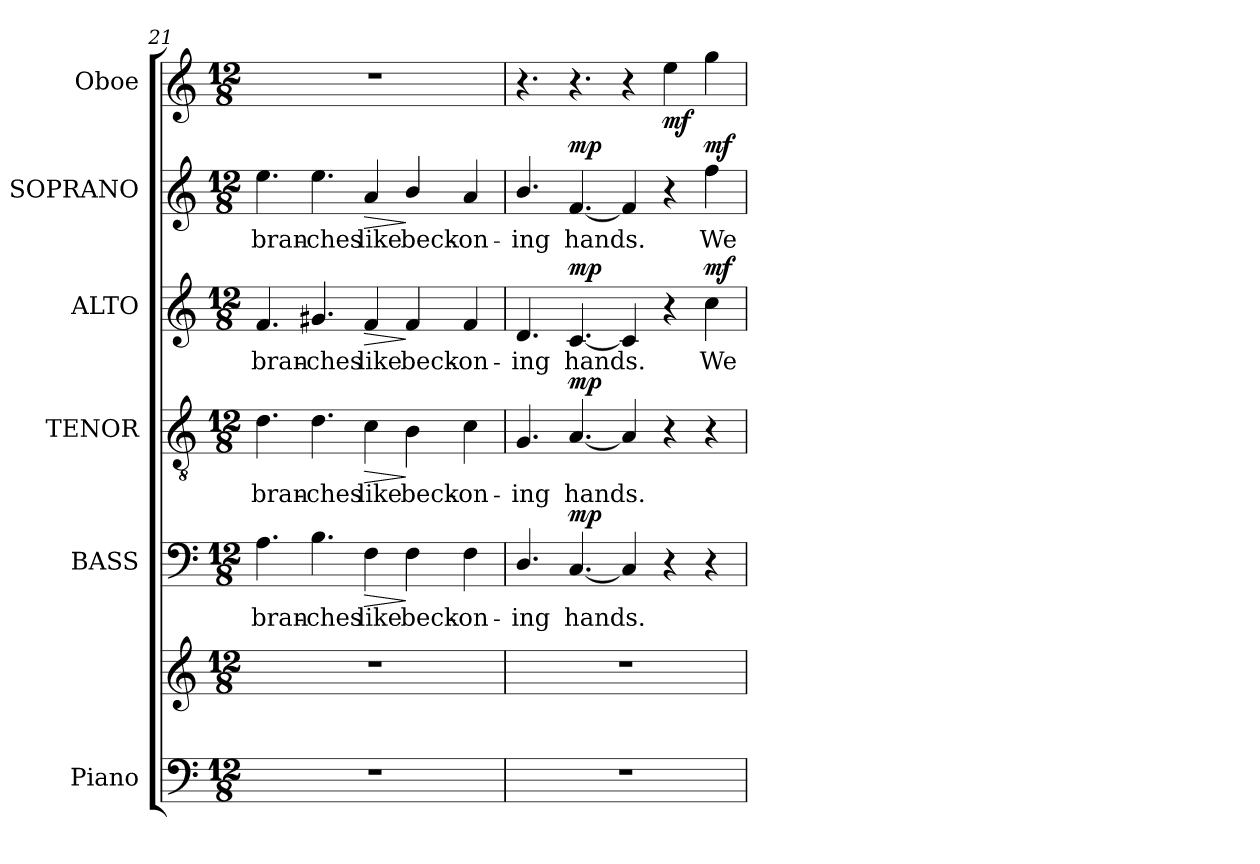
**kern	**kern	**kern	**text	**dynam	**kern	**text	**dynam	**kern	**text	**dynam	**kern	**text	**dynam	**kern	**dynam
*part6	*part6	*part5	*part5	*part5	*part4	*part4	*part4	*part3	*part3	*part3	*part2	*part2	*part2	*part1	*part1
*staff7	*staff6	*staff5	*staff5	*staff5	*staff4	*staff4	*staff4	*staff3	*staff3	*staff3	*staff2	*staff2	*staff2	*staff1	*staff1
*I"Piano	*	*I"BASS	*	*	*I"TENOR	*	*	*I"ALTO	*	*	*I"SOPRANO	*	*	*I"Oboe	*
*I'Pno.	*	*I'B.	*	*	*I'T.	*	*	*I'A.	*	*	*I'S.	*	*	*I'Ob.	*
!!LO:LB:g=z
*clefF4	*clefG2	*clefF4	*	*	*clefGv2	*	*	*clefG2	*	*	*clefG2	*	*	*clefG2	*
*	*	*	*	*	*ITrd7c12	*	*	*	*	*	*	*	*	*	*
*k[]	*k[]	*k[]	*	*	*k[]	*	*	*k[]	*	*	*k[]	*	*	*k[]	*
*a:	*a:	*a:	*	*	*a:	*	*	*a:	*	*	*a:	*	*	*a:	*
*M12/8	*M12/8	*M12/8	*	*	*M12/8	*	*	*M12/8	*	*	*M12/8	*	*	*M12/8	*
=21	=21	=21	=21	=21	=21	=21	=21	=21	=21	=21	=21	=21	=21	=21	=21
!LO:N:vis=1	!LO:N:vis=1	!	!	!	!	!	!	!	!	!	!	!	!	!	!
!	!	!	!LO:LY:b:color=#000000	!	!	!	!	!	!	!	!	!	!	!	!
!	!	!	!	!	!	!LO:LY:b:color=#000000	!	!	!	!	!	!	!	!	!
!	!	!	!	!	!	!	!	!	!LO:LY:b:color=#000000	!	!	!	!	!	!
!	!	!	!	!	!	!	!	!	!	!	!	!LO:LY:b:color=#000000	!	!LO:N:vis=1	!
1.r	1.r	4.Ai\	bran-	.	4.Di\	bran-	.	4.fi/	bran-	.	4.eei\	bran-	.	1.r	.
!	!	!	!LO:LY:b:color=#000000	!	!	!	!	!	!	!	!	!	!	!	!
!	!	!	!	!	!	!LO:LY:b:color=#000000	!	!	!	!	!	!	!	!	!
!	!	!	!	!	!	!	!	!	!LO:LY:b:color=#000000	!	!	!	!	!	!
!	!	!	!	!	!	!	!	!	!	!	!	!LO:LY:b:color=#000000	!	!	!
.	.	4.Bi\	-ches	.	4.Di\	-ches	.	4.g#Xi/	-ches	.	4.eei\	-ches	.	.	.
!	!	!	!LO:LY:b:color=#000000	!LO:HP:b	!	!	!	!	!	!	!	!	!	!	!
!	!	!	!	!	!	!LO:LY:b:color=#000000	!LO:HP:b	!	!	!	!	!	!	!	!
!	!	!	!	!	!	!	!	!	!LO:LY:b:color=#000000	!LO:HP:b	!	!	!	!	!
!	!	!	!	!	!	!	!	!	!	!	!	!LO:LY:b:color=#000000	!LO:HP:b	!	!
.	.	4Fi\	like	>	4Ci\	like	>	4fi/	like	>	4ai/	like	>	.	.
!	!	!	!LO:LY:b:color=#000000	!	!	!	!	!	!	!	!	!	!	!	!
!	!	!	!	!	!	!LO:LY:b:color=#000000	!	!	!	!	!	!	!	!	!
!	!	!	!	!	!	!	!	!	!LO:LY:b:color=#000000	!	!	!	!	!	!
!	!	!	!	!	!	!	!	!	!	!	!	!LO:LY:b:color=#000000	!	!	!
.	.	4Fi\	beck-	]	4BBi\	beck-	]	4fi/	beck-	]	4bi/	beck-	]	.	.
!	!	!	!LO:LY:b:color=#000000	!	!	!	!	!	!	!	!	!	!	!	!
!	!	!	!	!	!	!LO:LY:b:color=#000000	!	!	!	!	!	!	!	!	!
!	!	!	!	!	!	!	!	!	!LO:LY:b:color=#000000	!	!	!	!	!	!
!	!	!	!	!	!	!	!	!	!	!	!	!LO:LY:b:color=#000000	!	!	!
.	.	4Fi\	-on-	.	4Ci\	-on-	.	4fi/	-on-	.	4ai/	-on-	.	.	.
=22	=22	=22	=22	=22	=22	=22	=22	=22	=22	=22	=22	=22	=22	=22	=22
!LO:N:vis=1	!LO:N:vis=1	!	!	!	!	!	!	!	!	!	!	!	!	!	!
!	!	!	!LO:LY:b:color=#000000	!	!	!	!	!	!	!	!	!	!	!	!
!	!	!	!	!	!	!LO:LY:b:color=#000000	!	!	!	!	!	!	!	!	!
!	!	!	!	!	!	!	!	!	!LO:LY:b:color=#000000	!	!	!	!	!	!
!	!	!	!	!	!	!	!	!	!	!	!	!LO:LY:b:color=#000000	!	!	!
1.r	1.r	4.Di/	-ing	.	4.GGi/	-ing	.	4.di/	-ing	.	4.bi/	-ing	.	4.r	.
!	!	!	!LO:LY:b:color=#000000	!	!	!	!	!	!	!	!	!	!	!	!
!	!	!	!	!	!	!LO:LY:b:color=#000000	!	!	!	!	!	!	!	!	!
!	!	!	!	!	!	!	!	!	!LO:LY:b:color=#000000	!	!	!	!	!	!
!	!	!	!	!	!	!	!	!	!	!	!	!LO:LY:b:color=#000000	!	!	!
.	.	[4.Ci/	hands.	mp	[4.AAi/	hands.	mp	[4.ci/	hands.	mp	[4.fi/	hands.	mp	4.r	.
.	.	4Ci/]	.	.	4AAi/]	.	.	4ci/]	.	.	4fi/]	.	.	4r	.
.	.	4r	.	.	4r	.	.	4r	.	.	4r	.	.	4eei\	mf
!	!	!	!	!	!	!	!	!	!LO:LY:b:color=#000000	!	!	!	!	!	!
!	!	!	!	!	!	!	!	!	!	!	!	!LO:LY:b:color=#000000	!	!	!
.	.	4r	.	.	4r	.	.	4cci\	We	mf	4ffi\	We	mf	4ggi\	.
=	=	=	=	=	=	=	=	=	=	=	=	=	=	=	=
*-	*-	*-	*-	*-	*-	*-	*-	*-	*-	*-	*-	*-	*-	*-	*-
